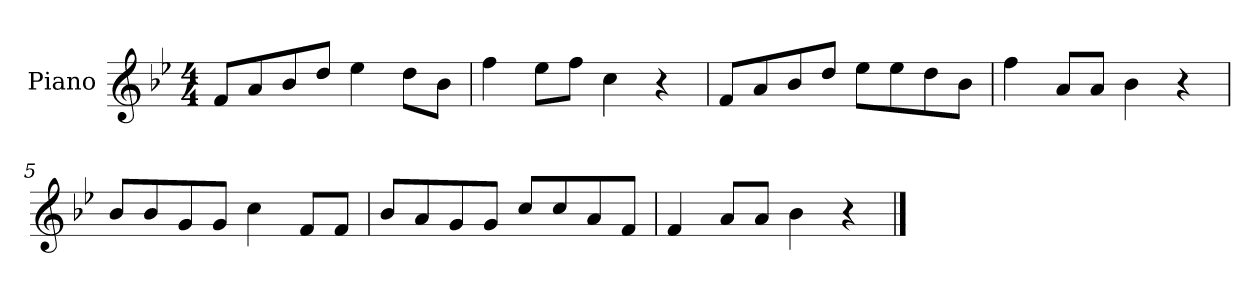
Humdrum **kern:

**kern
*part1
*staff1
*I"Piano
*I'P-no
*clefG2
*k[b-e-]
*M4/4
*MM90
=1
8f/L
8a/
8b-/
8dd/J
4ee-\
8dd\L
8b-\J
=2
4ff\
8ee-\L
8ff\J
4cc\
4r
=3
8f/L
8a/
8b-/
8dd/J
8ee-\L
8ee-\
8dd\
8b-\J
=4
4ff\
8a/L
8a/J
4b-\
4r
=5
8b-/L
8b-/
8g/
8g/J
4cc\
8f/L
8f/J
!!LO:LB:g=z
=6
8b-/L
8a/
8g/
8g/J
8cc/L
8cc/
8a/
8f/J
=7
4f/
8a/L
8a/J
4b-\
4r
==
*-
